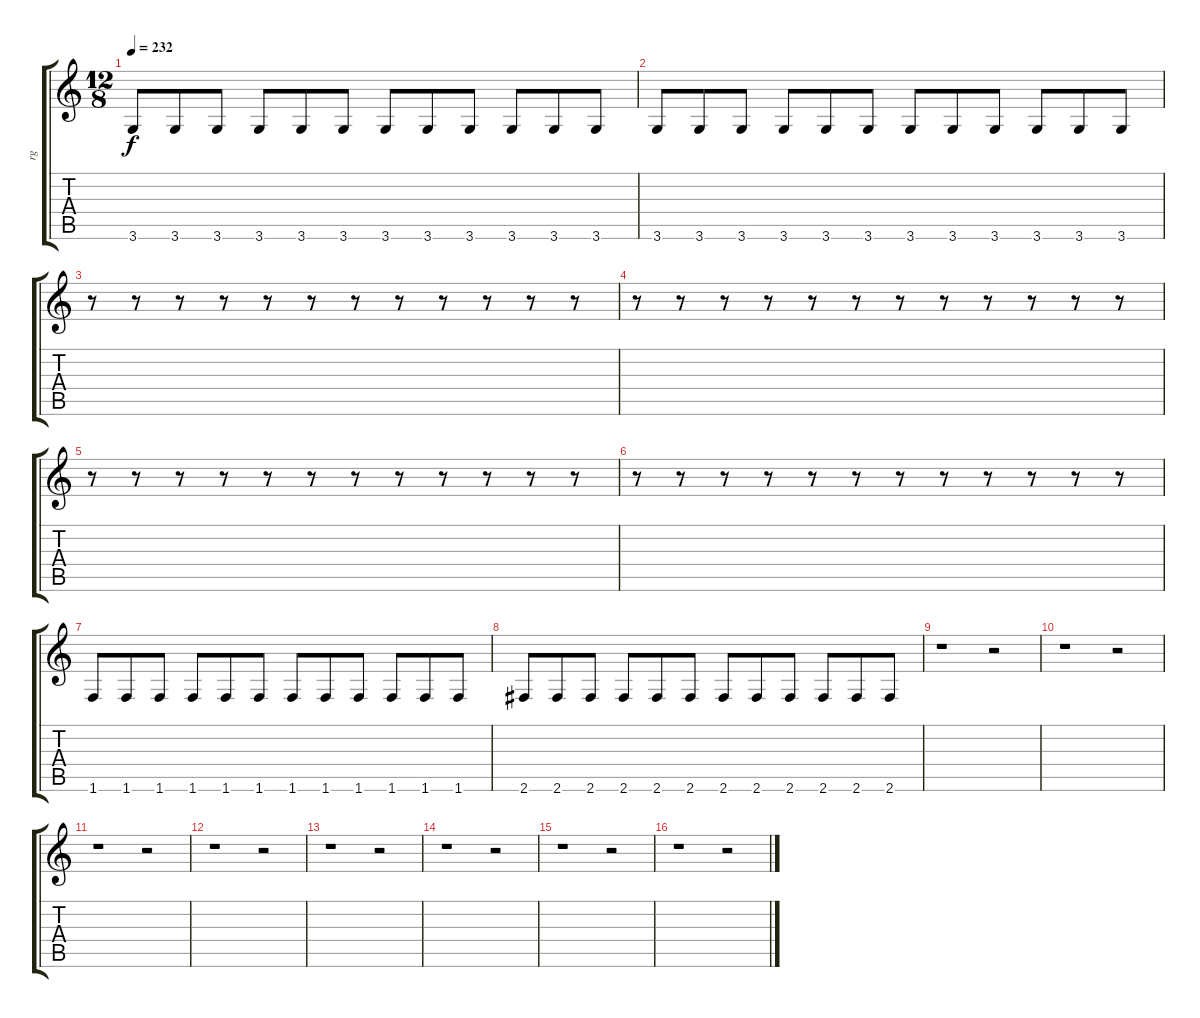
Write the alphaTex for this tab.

\track ("rg" "rg") {instrument distortionguitar}
\staff {score tabs}
\tuning (E4 B3 G3 D3 A2 E2) {hide}
\ts (12 8)
\tempo 232
\clef g2
\ks c
3.6.8{dy f} 3.6.8 3.6.8 3.6.8 3.6.8 3.6.8 3.6.8 3.6.8 3.6.8 3.6.8 3.6.8 3.6.8 |
3.6.8 3.6.8 3.6.8 3.6.8 3.6.8 3.6.8 3.6.8 3.6.8 3.6.8 3.6.8 3.6.8 3.6.8 |
r.8 r.8 r.8 r.8 r.8 r.8 r.8 r.8 r.8 r.8 r.8 r.8 |
r.8 r.8 r.8 r.8 r.8 r.8 r.8 r.8 r.8 r.8 r.8 r.8 |
r.8 r.8 r.8 r.8 r.8 r.8 r.8 r.8 r.8 r.8 r.8 r.8 |
r.8 r.8 r.8 r.8 r.8 r.8 r.8 r.8 r.8 r.8 r.8 r.8 |
1.6.8 1.6.8 1.6.8 1.6.8 1.6.8 1.6.8 1.6.8 1.6.8 1.6.8 1.6.8 1.6.8 1.6.8 |
2.6.8 2.6.8 2.6.8 2.6.8 2.6.8 2.6.8 2.6.8 2.6.8 2.6.8 2.6.8 2.6.8 2.6.8 |
r.1 r.2 |
r.1 r.2 |
r.1 r.2 |
r.1 r.2 |
r.1 r.2 |
r.1 r.2 |
r.1 r.2 |
r.1 r.2
